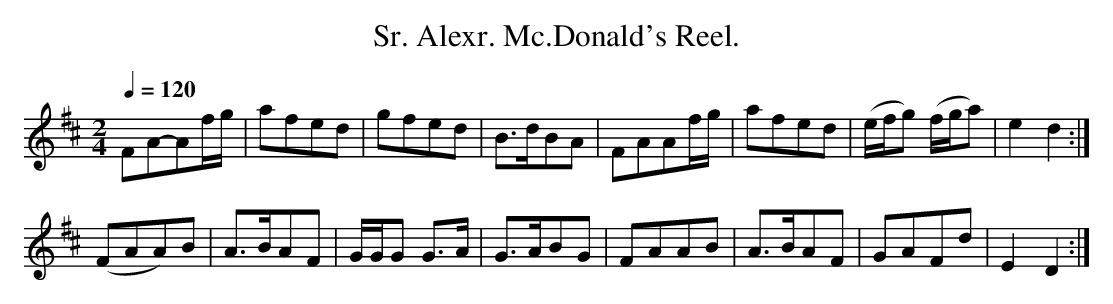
X:1
T:Sr. Alexr. Mc.Donald's Reel.
M:2/4
L:1/8
Q:1/4=120
K:D
 FA-Af/g/ | afed | gfed | B>dBA | FAAf/g/ | afed | (e/f/g) (f/g/a) | e2 d2 :|
(FAA)B | A>BAF | G/G/G G>A | G>ABG | FAAB | A>BAF | GAFd | E2 D2 :|
